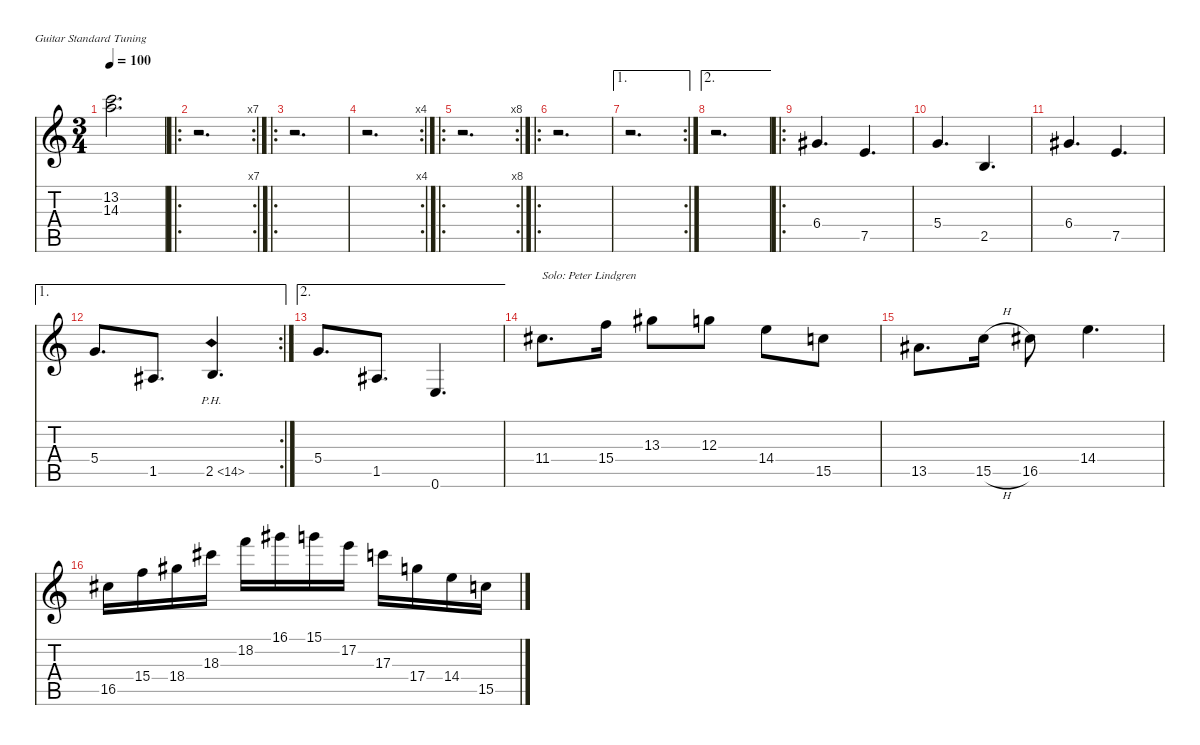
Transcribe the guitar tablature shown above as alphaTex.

\defaultSystemsLayout 4
\hideDynamics
\bracketExtendMode nobrackets
\singleTrackTrackNamePolicy hidden
\multiTrackTrackNamePolicy hidden
\firstSystemTrackNameMode fullname
\firstSystemTrackNameOrientation horizontal
\otherSystemsTrackNameOrientation horizontal
\track ("Guitar" "od.guit.") {instrument overdrivenguitar}
\staff {score tabs}
\tuning (E4 B3 G3 D3 A2 E2)
\ts (3 4)
\tempo 100
\clef g2
\ks c
(13.2{t} 14.3{t}).2{d dy f beam Down} |
\ro
\rc 7
r.2{d beam Down} |
\ro
r.2{d beam Down} |
\rc 4
r.2{d beam Down} |
\ro
\rc 8
r.2{d beam Down} |
\ro
r.2{d beam Down} |
\ae 1
\rc 2
r.2{d beam Down} |
\ae 2
r.2{d beam Down} |
\ro
6.4{acc #}.4{d beam Up} 7.5.4{d beam Up} |
5.4.4{d beam Up} 2.5.4{d beam Up} |
6.4{acc #}.4{d beam Up} 7.5.4{d beam Up} |
\ae 1
\rc 2
5.4.8{d beam Up} 1.5{acc #}.8{d beam Up} 2.5{ph 12}.4{d dy ff beam Up} |
\ae 2
5.4.8{d dy f beam Up} 1.5{acc #}.8{d beam Up} 0.6.4{d beam Up} |
11.4{acc #}.8{d txt "Solo: Peter Lindgren" beam Down} 15.4.16{beam Down} 13.3{acc #}.8{beam Down} 12.3.8{beam Down} 14.4.8{beam Down} 15.5.8{beam Down} |
13.5{acc #}.8{d beam Down} 15.5{h}.16{beam Down} 16.5{acc #}.8{beam Down} 14.4.4{d beam Down} |
16.5{acc #}.16{beam Down} 15.4.16{beam Down} 18.4{acc #}.16{beam Down} 18.3{acc #}.16{beam Down} 18.2.16{beam Down} 16.1{acc #}.16{beam Down} 15.1.16{beam Down} 17.2.16{beam Down} 17.3.16{beam Down} 17.4.16{beam Down} 14.4.16{beam Down} 15.5.16{beam Down}
